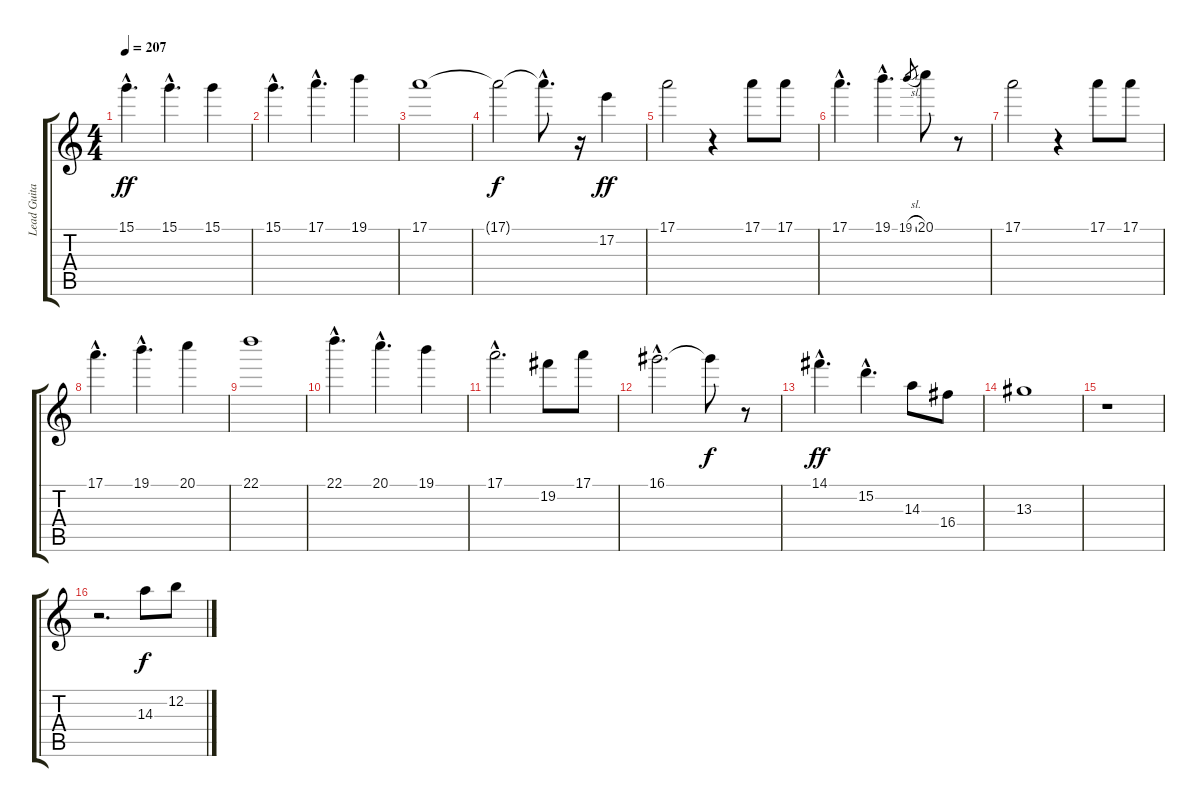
\track ("Lead Guitar" "Lead Guita") {instrument distortionguitar}
\staff {score tabs}
\tuning (E4 B3 G3 D3 A2 E2) {hide}
\ts (4 4)
\tempo 207
\clef g2
\ks c
15.1{hac}.4{d dy ff} 15.1{hac}.4{d} 15.1.4 |
15.1{hac}.4{d} 17.1{hac}.4{d} 19.1.4 |
17.1.1 |
17.1{t}.2{dy f} 17.1{hac t}.8{d} r.16 17.2.4{dy ff} |
17.1.2 r.4 17.1.8 17.1.8 |
17.1{hac}.4{d} 19.1{hac}.4{d} 19.1{sl}.8{gr} 20.1.8 r.8 |
17.1.2 r.4 17.1.8 17.1.8 |
17.1{hac}.4{d} 19.1{hac}.4{d} 20.1.4 |
22.1.1 |
22.1{hac}.4{d} 20.1{hac}.4{d} 19.1.4 |
17.1{hac}.2{d} 19.2.8 17.1.8 |
16.1{hac}.2{d} 16.1{t}.8{dy f} r.8 |
14.1{hac}.4{d dy ff} 15.2{hac}.4{d} 14.3.8 16.4.8 |
13.3.1 |
r.1 |
r.2{d} 14.3.8{dy f} 12.2.8
